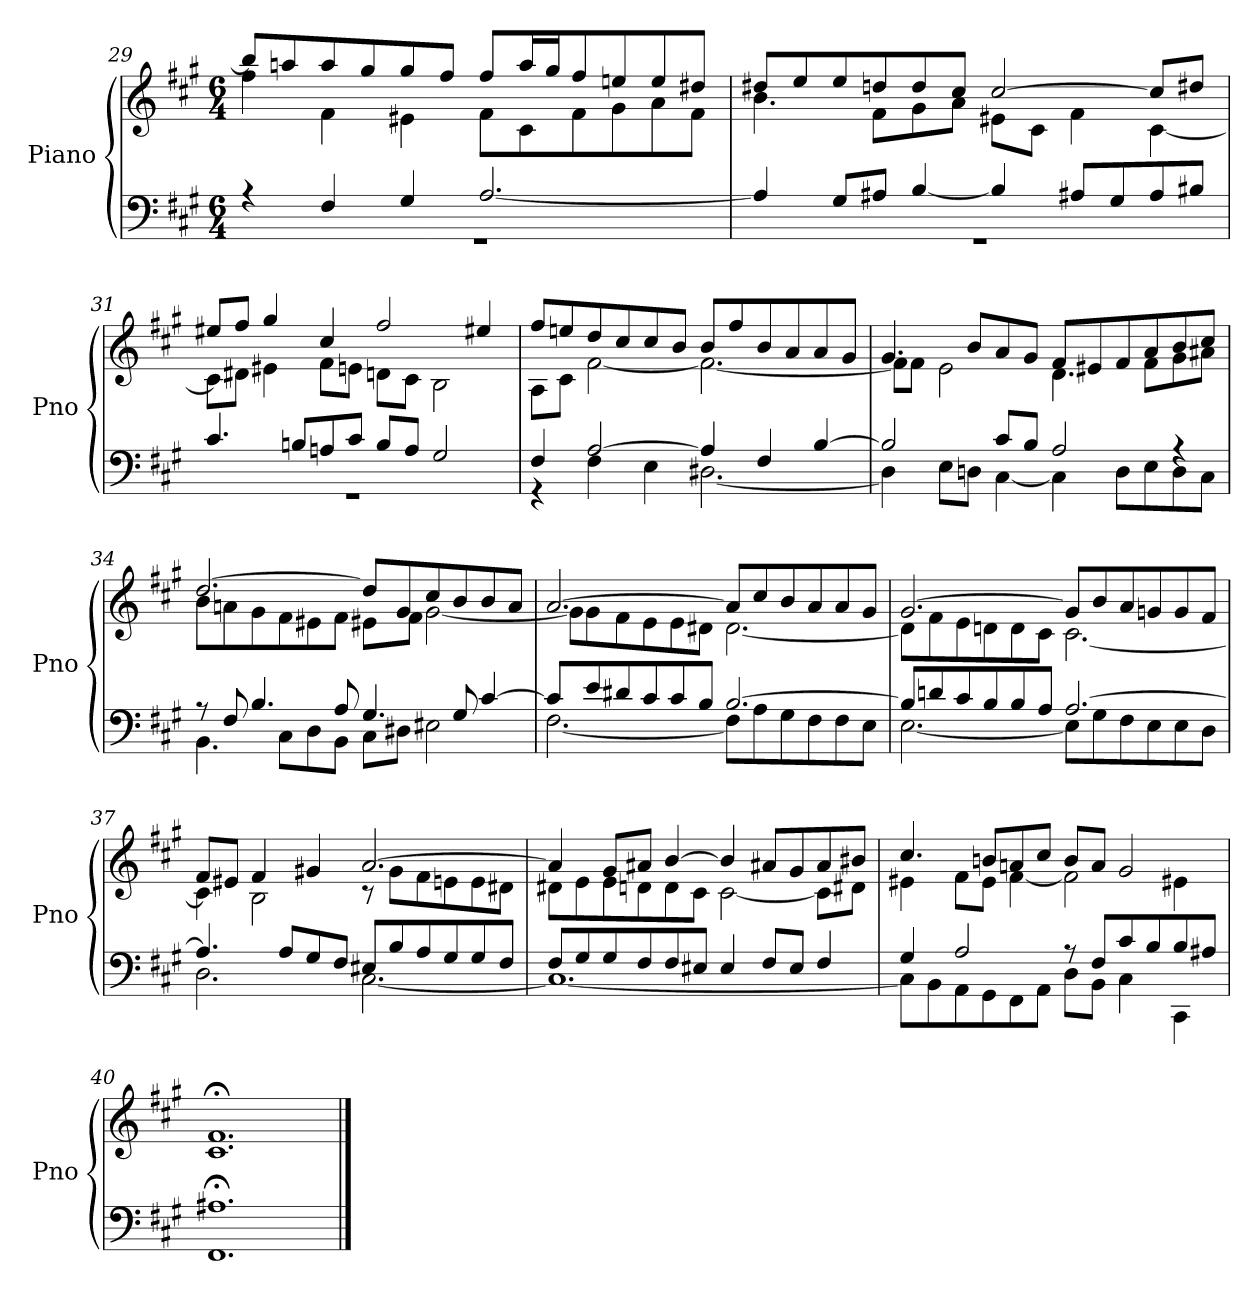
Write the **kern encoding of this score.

**kern	**kern
*part1	*part1
*staff2	*staff1
*I"Piano	*
*I'Pno	*
!!LO:LB:g=z
*clefF4	*clefG2
*k[f#c#g#]	*k[f#c#g#]
*A:	*A:
*M6/4	*M6/4
=29	=29
*^	*^
1.rGG	4rA	8bb/L]	4ff#\
.	.	8aan/	.
.	4F#/	8aa/	4f#\
.	.	8gg#/	.
.	4G#/	8gg#/	4e#X\
.	.	8ff#/J	.
.	[2.A/	8ff#/L	8f#\L
.	.	16aa/L	8c#\
.	.	16gg#/J	.
.	.	8ff#/	8f#\
.	.	8een/	8g#\
.	.	8ee/	8a\
.	.	8dd#X/J	8f#\J
=30	=30	=30	=30
1.rGG	4A/]	8dd#X/L	4.b\
.	.	8ee/	.
.	8G#/L	8ee/	.
.	8A#X/J	8ddn/	8f#\L
.	[4B/	8dd/	8g#\
.	.	8cc#/J	8a\J
.	4B/]	[2cc#/	8e#X\L
.	.	.	8c#\J
.	8A#X/L	.	4f#\
.	8G#/	.	.
.	8A#/	8cc#/L]	[4c#\
.	8B#X/J	8dd#X/J	.
=31	=31	=31	=31
1.rGG	4.c#/	8ee#X/L	8c#\L]
.	.	8ff#/J	8d#X\J
.	.	4gg#/	4e#X\
.	8Bn/L	.	.
.	8An/	4cc#/	8f#\L
.	8c#/J	.	8en\J
.	8B/L	2ff#/	8dn\L
.	8A/J	.	8c#\J
.	2G#/	.	2B\
.	.	4ee#X/	.
!!LO:PB:g=z	!!
=32	=32	=32	=32
4F#/	4rGG	8ff#/L	8A\L
.	.	8een/	8c#\J
[2A/	4F#\	8dd/	[2f#\
.	.	8cc#/	.
.	4E\	8cc#/	.
.	.	8b/J	.
4A/]	[2.D#X\	8b/L	2.f#\_
.	.	8ff#/	.
4F#/	.	8b/	.
.	.	8a/	.
[4B/	.	8a/	.
.	.	8g#/J	.
=33	=33	=33	=33
2B/]	4D#\]	4.g#/	8f#\L]
.	.	.	8f#\J
.	8E\L	.	2e\
.	8Dn\J	8b/L	.
8c#/L	[4C#\	8a/	.
8B/J	.	8g#/J	.
2A/	4C#\]	8f#/L	4.d\
.	.	8e#X/	.
.	8D\L	8f#/	.
.	8E\	8a/	8f#\L
4rA	8D\	8b/	8g#\
.	8C#\J	8cc#/J	8a#X\J
=34	=34	=34	=34
8rA	4.BB\	[2.dd/	8b\L
8F#/	.	.	8an\
4.B/	.	.	8g#\
.	8C#\L	.	8f#\
.	8D\	.	8e#X\
8A/	8BB\J	.	8f#\J
4.G#/	8C#\L	8dd/L]	8e#X\L
.	8D#X\J	8g#/	8f#\J
.	2E#X\	8cc#/	[2g#\
8G#/	.	8b/	.
[4c#/	.	8b/	.
.	.	8a/J	.
!!LO:LB:g=z	!!
=35	=35	=35	=35
8c#/L]	[2.F#\	[2.a/	8g#\L]
8e/	.	.	8g#\
8d#X/	.	.	8f#\
8c#/	.	.	8e\
8c#/	.	.	8e\
8B/J	.	.	8d#X\J
[2.B/	8F#\L]	8a/L]	[2.d#\
.	8A\	8cc#/	.
.	8G#\	8b/	.
.	8F#\	8a/	.
.	8F#\	8a/	.
.	8E\J	8g#/J	.
=36	=36	=36	=36
8B/L]	[2.E\	[2.g#/	8d#\L]
8dn/	.	.	8f#\
8c#/	.	.	8e\
8B/	.	.	8dn\
8B/	.	.	8d\
8A/J	.	.	8c#\J
[2.A/	8E\L]	8g#/L]	[2.c#\
.	8G#\	8b/	.
.	8F#\	8a/	.
.	8E\	8gn/	.
.	8E\	8g/	.
.	8D\J	8f#/J	.
=37	=37	=37	=37
4.A/]	2.D\	8f#/L	4c#\]
.	.	8e#X/J	.
.	.	4f#/	2B\
8A/L	.	.	.
8G#/	.	4g#X/	.
8F#/J	.	.	.
8E#X/L	[2.C#\	[2.a/	8rc
8B/	.	.	8g#\L
8A/	.	.	8f#\
8G#/	.	.	8en\
8G#/	.	.	8e\
8F#/J	.	.	8d#X\J
!!LO:LB:g=z	!!
=38	=38	=38	=38
8F#/L	1.C#_	4a/]	8d#X\L
8G#/	.	.	8e\
8G#/	.	8g#/L	8e\
8F#/	.	8a#X/J	8dn\
8F#/	.	[4b/	8d\
8E#X/J	.	.	8c#\J
4E#/	.	4b/]	[2c#\
8F#/L	.	8a#X/L	.
8E#/J	.	8g#/	.
4F#/	.	8a#/	8c#\L]
.	.	8b#X/J	8d#X\J
=39	=39	=39	=39
4G#/	8C#\L]	4.cc#/	4e#X\
.	8BB\	.	.
2A/	8AA\	.	8f#\L
.	8GG#\	8bn/L	8e#\J
.	8FF#\	8an/	[4f#\
.	8AA\J	8cc#/J	.
8rA	8D\L	8b/L	2f#\]
8F#/L	8BB\J	8a/J	.
8c#/	4C#\	2g#/	.
8B/	.	.	.
8B/	4CC#\	.	4e#X\
8A#X/J	.	.	.
*v	*v	*	*
*	*v	*v
=40	=40
1.FF#; 1.A#X;	1.c#;< 1.f#;<
==	==
*-	*-
